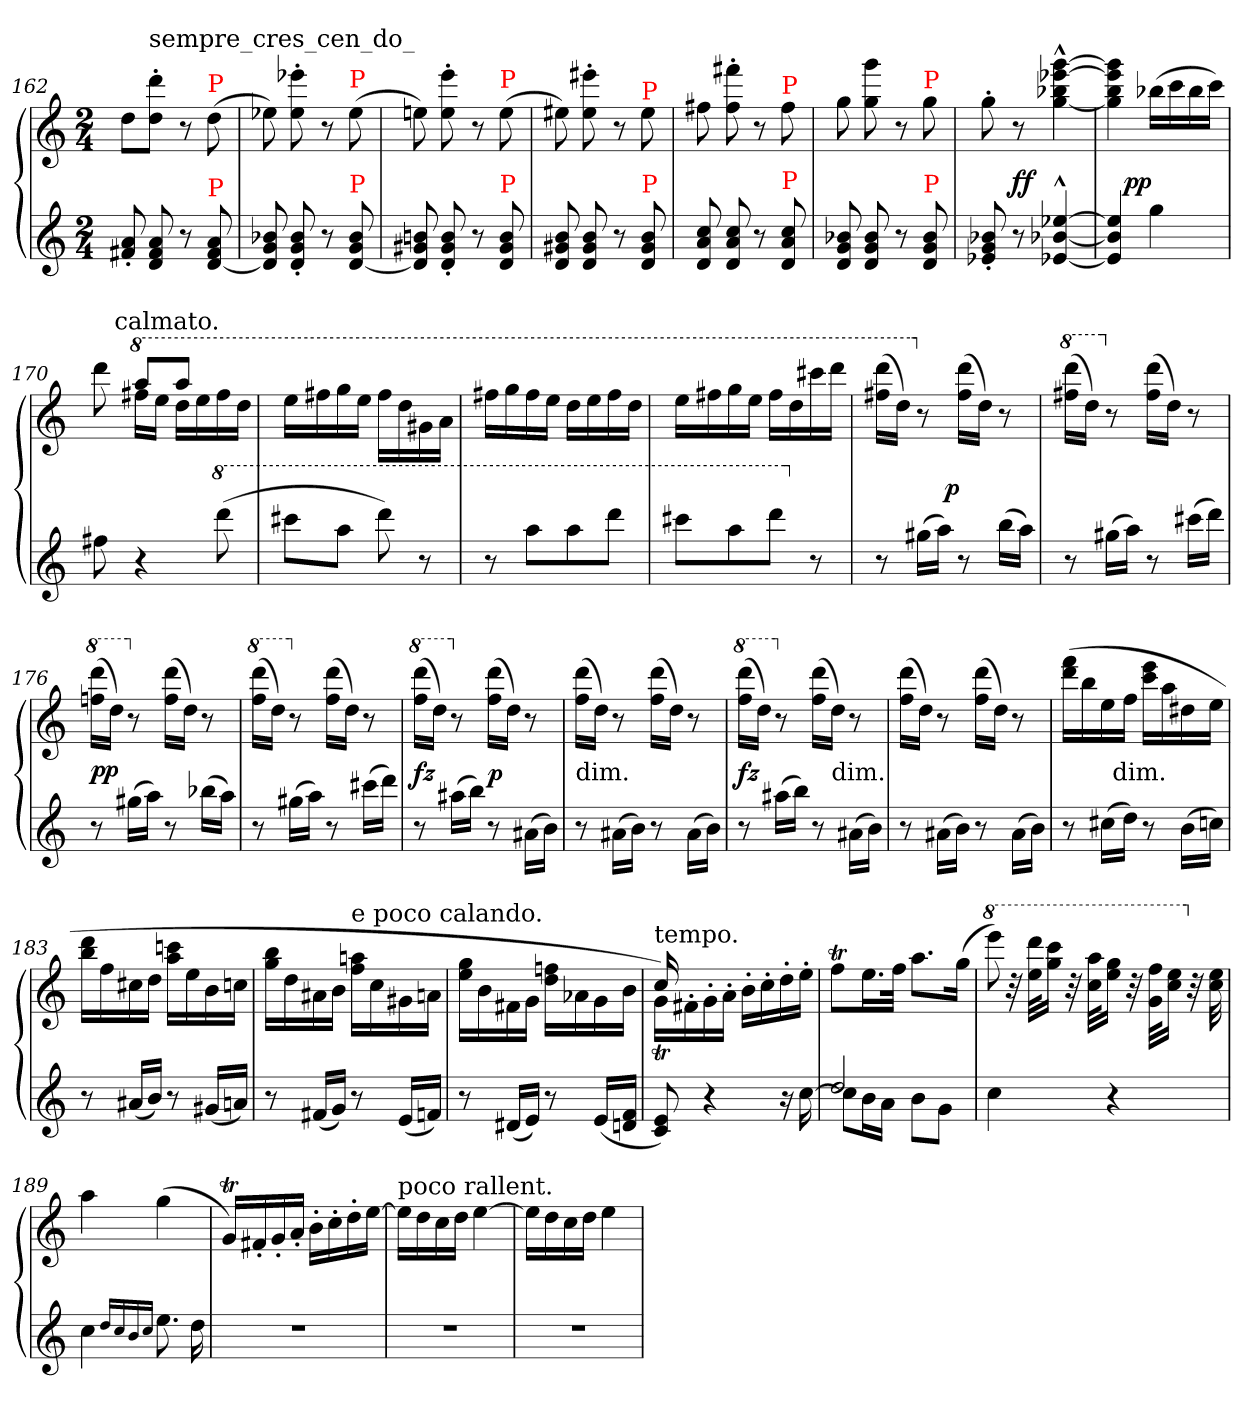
**kern	**kern	**dynam
*part1	*part1	*part1
*staff2	*staff1	*staff1/2
*clefG2	*clefG2	*
*k[]	*k[]	*
*M2/4	*M2/4	*
=162	=162	=162
8a'< 8f#X'<	8ddL	.
!	!LO:TX:a:t=sempre_cres_cen_do_	!
8a 8f# 8d	8ddd' 8dd'J	.
8r	8r	.
!	!LO:TX:a:color=red:t=P	!
!LO:TX:a:color=red:t=P	!	!
8a 8f# [8d	(>8dd	.
=163	=163	=163
8b-X 8g 8d]	8ee-X)	.
8b-' 8g' 8d'	8eee-X' 8ee-'	.
8r	8r	.
!	!LO:TX:a:color=red:t=P	!
!LO:TX:a:color=red:t=P	!	!
8b- 8g [8d	(>8ee-	.
=164	=164	=164
8bn 8g#X 8d]	8een)	.
8b' 8g#' 8d'	8eee' 8ee'	.
8r	8r	.
!	!LO:TX:a:color=red:t=P	!
!LO:TX:a:color=red:t=P	!	!
8b 8g# 8d	(>8ee	.
=165	=165	=165
8b 8g#X 8d	8ee#X)	.
8b 8g# 8d	8eee#X' 8ee#'	.
8r	8r	.
!	!LO:TX:a:color=red:t=P	!
!LO:TX:a:color=red:t=P	!	!
8b 8g# 8d	8ee#	.
=166	=166	=166
8cc 8a 8d	8ff#X	.
8cc 8a 8d	8fff#X' 8ff#'	.
8r	8r	.
!	!LO:TX:a:color=red:t=P	!
!LO:TX:a:color=red:t=P	!	!
8cc 8a 8d	8ff#	.
=167	=167	=167
8b-X 8g 8d	8gg	.
8b- 8g 8d	8ggg 8gg	.
8r	8r	.
!	!LO:TX:a:color=red:t=P	!
!LO:TX:a:color=red:t=P	!	!
8b- 8g 8d	8gg	.
=168	=168	=168
8b-' 8g' 8e-X'	8gg'	.
8r	8r	ff
[4ee-^^> [4b-X^^> [4e-X^^>	[4ggg^^> [4eee-X^^> 4bb-X^^> [4gg^^>	.
=169	=169	=169
4ee-] 4b-] 4e-]	4ggg] 4eee-] 4bb 4gg]	.
!	!	!LO:DY:rj
4gg	(>16bb-XLL	pp
.	16ccc	.
.	16bb-	.
.	16cccJJ)	.
=170	=170	=170
*	*^	*
*	*	*^	*
8ff#X	8ddd\	8ryy	16ryy	.
!	!	!	!LO:TX:a:t=calmato.	!
.	.	.	4..ryy	.
*	*8va	*	*	*
4r	8aaaL	16fff#XLL	.	.
.	.	16eeeJJ	.	.
.	8aaaJ	16dddLL	.	.
.	.	16eee	.	.
*8va	*	*	*	*
(>8dddd	8ryy	16fff#	.	.
.	.	16dddJJ	.	.
*	*v	*v	*v	*
=171	=171	=171
8cccc#XL	16eeeLL	.
.	16fff#X	.
8aaaJ	16ggg	.
.	16eeeJJ	.
8dddd)	16fff#LL	.
.	16ddd	.
8r	16gg#X	.
.	16aaJJ	.
=172	=172	=172
8r	16fff#XLL	.
.	16ggg	.
8aaaL	16fff#	.
.	16eeeJJ	.
8aaa	16dddLL	.
.	16eee	.
8ddddJ	16fff#	.
.	16dddJJ	.
=173	=173	=173
8cccc#XL	16eeeLL	.
.	16fff#X	.
8aaa	16ggg	.
.	16eeeJJ	.
8ddddJ	16fff#LL	.
.	16ddd	.
*X8va	*	*
8r	16cccc#X	.
.	16ddddJJ	.
=174	=174	=174
8r	(>16dddd 16fff#XLL	.
.	16dddJJ)	.
*	*X8va	*
(>16gg#XLL	8r	.
16aaJJ)	.	.
!	!	!LO:DY:rj
8r	(>16ddd 16ff#LL	p
.	16ddJJ)	.
(>16bbLL	8r	.
16aaJJ)	.	.
=175	=175	=175
*	*8va	*
8r	(16dddd 16fff#LL	.
.	16dddJJ)	.
*	*X8va	*
(>16gg#XLL	8r	.
16aaJJ)	.	.
8r	(>16ddd 16ff#LL	.
.	16ddJJ)	.
(>16ccc#XLL	8r	.
16dddJJ)	.	.
=176	=176	=176
*	*8va	*
8r	(>16dddd 16fffnLL	pp
.	16dddJJ)	.
*	*X8va	*
(>16gg#XLL	8r	.
16aaJJ)	.	.
8r	(>16ddd 16ffLL	.
.	16ddJJ)	.
(>16bb-XLL	8r	.
16aaJJ)	.	.
=177	=177	=177
*	*8va	*
8r	(>16dddd 16fffLL	.
.	16dddJJ)	.
*	*X8va	*
(>16gg#XLL	8r	.
16aaJJ)	.	.
8r	(>16ddd 16ffLL	.
.	16ddJJ)	.
(>16ccc#XLL	8r	.
16dddJJ)	.	.
=178	=178	=178
*	*8va	*
8r	(>16dddd 16fffLL	fz
.	16dddJJ)	.
*	*X8va	*
(>16aa#XLL	8r	.
16bbJJ)	.	.
8r	(>16ddd 16ffLL	p
.	16ddJJ)	.
(>16a#X\LL	8r	.
16bJJ)	.	.
=179	=179	=179
!	!LO:TX:c:t=dim.	!
8r	(>16ddd 16ffLL	.
.	16ddJJ)	.
(>16a#X\LL	8r	.
16bJJ)	.	.
8r	(>16ddd 16ffLL	.
.	16ddJJ)	.
(>16a#\LL	8r	.
16bJJ)	.	.
=180	=180	=180
*	*8va	*
8r	(>16dddd 16fffLL	fz
.	16dddJJ)	.
*	*X8va	*
(>16aa#XLL	8r	.
16bbJJ)	.	.
8r	(>16ddd 16ffLL	.
!	!LO:TX:c:t=dim.	!
.	16ddJJ)	.
(>16a#X\LL	8r	.
16bJJ)	.	.
=181	=181	=181
8r	(>16ddd 16ffLL	.
.	16ddJJ)	.
(>16a#X\LL	8r	.
16bJJ)	.	.
8r	(>16ddd 16ffLL	.
.	16ddJJ)	.
(>16a#\LL	8r	.
16bJJ)	.	.
=182	=182	=182
*	*^	*
8r	(>16fff 16dddLL	8ryy	.
.	16bb	.	.
(>16cc#XLL	16ee	32ryy	.
!	!	!LO:TX:c:t=dim.	!
.	.	4ryy	.
16ddJJ)	16ffJJ	.	.
8r	16eee 16cccLL	.	.
.	16aa	.	.
(>16bLL	16dd#X	.	.
.	.	16.ryy	.
16ccnJJ)	16eeJJ	.	.
*	*v	*v	*
=183	=183	=183
8r	16ddd 16bbLL	.
.	16ff	.
(<16a#XLL	16cc#X	.
16bJJ)	16ddJJ	.
8r	16cccn 16aaLL	.
.	16ee	.
(<16g#XLL	16b	.
16anJJ)	16ccnJJ	.
=184	=184	=184
8r	16bb 16ggLL	.
.	16dd	.
(<16f#XLL	16a#X	.
16gJJ)	16bJJ	.
!	!LO:TX:a:t=e poco calando.	!
8r	16aan 16ffLL	.
.	16cc	.
(<16eLL	16g#X	.
16fnJJ)	16anJJ	.
=185	=185	=185
8r	16gg\ 16ee\LL	.
.	16b	.
(<16d#XLL	16f#X	.
16eJJ)	16gJJ	.
8r	16ffn 16ddLL	.
.	16a-X	.
(<16eLL	16g	.
16f 16dnJJ	16bJJ	.
=186	=186	=186
*	*^	*
!	!LO:TX:a:t=tempo.	!	!
8e 8c)	16cc/)	16gT\LL	.
.	4.ryy	16f#X'	.
4r	.	16g'	.
.	.	16a'JJ	.
.	.	16b'LL	.
.	.	16cc'	.
16r	.	16dd'	.
[16cc	16ryy	16ee'JJ	.
*	*v	*v	*
=187	=187	=187
*^	*	*
2dd	8ccL]	8ffTL	.
.	16bL	16.eeL	.
.	16aJJ	.	.
.	.	32ffJJk	.
.	8bL	8.aaL	.
.	8gJ	.	.
.	.	(>16ggJk	.
*v	*v	*	*
=188	=188	=188
*	*8va	*
!	!LO:N:vis=8	!
4cc	16eeee)	.
.	32r	.
.	32dddd 32eeeKLL	.
.	16cccc 16gggJJ	.
.	32r	.
.	32aaa 32cccKLL	.
4r	16ggg 16eeeJJ	.
.	32r	.
.	32fff 32ggKLL	.
.	16eee 16cccJJ	.
*	*X8va	*
.	32r	.
.	32ee 32cc	.
=189	=189	=189
4cc	4aa	.
16qqdd/LL	.	.
16qqcc/	.	.
16qqb/	.	.
16qqcc/JJ	.	.
8.ee	(>4gg	.
16dd	.	.
=190	=190	=190
2rdd	16gTLL)	.
.	16f#X'	.
.	16g'	.
.	16a'JJ	.
.	16b'LL	.
.	16cc'	.
.	16dd'	.
.	[16eeJJ	.
=191	=191	=191
!	!LO:TX:a:t=poco rallent.	!
2rdd	16eeLL]	.
.	16dd	.
.	16cc	.
.	16ddJJ	.
.	[4ee	.
=192	=192	=192
2rdd	16eeLL]	.
.	16dd	.
.	16cc	.
.	16ddJJ	.
.	4ee	.
=	=	=
*-	*-	*-
